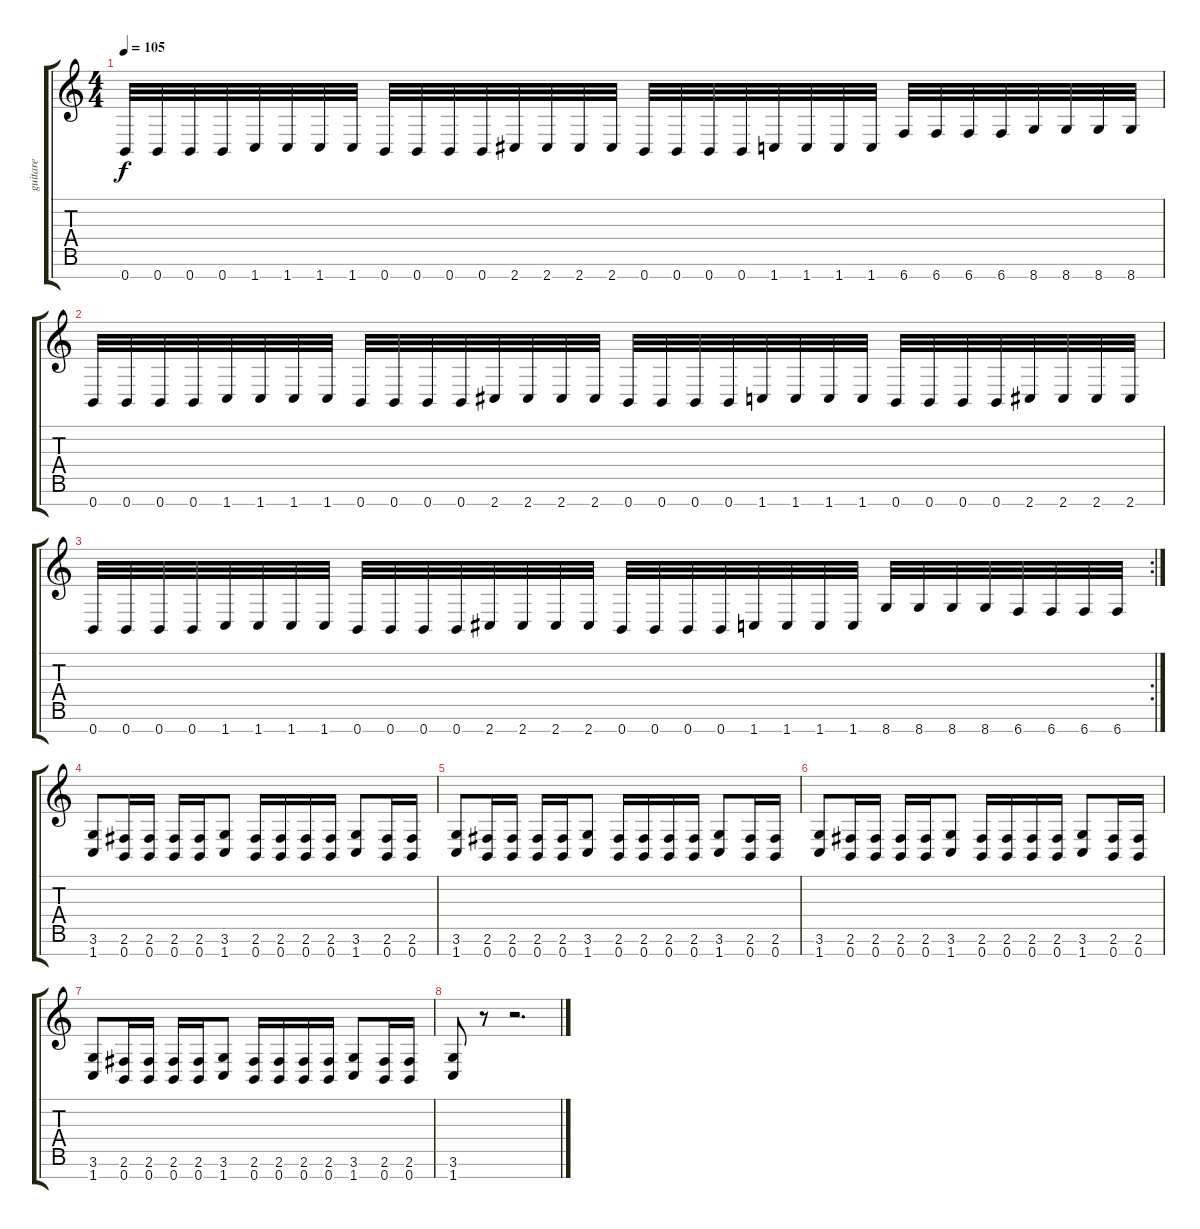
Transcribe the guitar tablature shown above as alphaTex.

\track ("guitare" "guitare") {instrument distortionguitar}
\staff {score tabs}
\tuning (E4 B3 G3 D3 A2 E2 B1) {hide}
\ts (4 4)
\tempo 105
\clef g2
\ks c
0.7.32{dy f} 0.7.32 0.7.32 0.7.32 1.7.32 1.7.32 1.7.32 1.7.32 0.7.32 0.7.32 0.7.32 0.7.32 2.7.32 2.7.32 2.7.32 2.7.32 0.7.32 0.7.32 0.7.32 0.7.32 1.7.32 1.7.32 1.7.32 1.7.32 6.7.32 6.7.32 6.7.32 6.7.32 8.7.32 8.7.32 8.7.32 8.7.32 |
0.7.32 0.7.32 0.7.32 0.7.32 1.7.32 1.7.32 1.7.32 1.7.32 0.7.32 0.7.32 0.7.32 0.7.32 2.7.32 2.7.32 2.7.32 2.7.32 0.7.32 0.7.32 0.7.32 0.7.32 1.7.32 1.7.32 1.7.32 1.7.32 0.7.32 0.7.32 0.7.32 0.7.32 2.7.32 2.7.32 2.7.32 2.7.32 |
\rc 2
0.7.32 0.7.32 0.7.32 0.7.32 1.7.32 1.7.32 1.7.32 1.7.32 0.7.32 0.7.32 0.7.32 0.7.32 2.7.32 2.7.32 2.7.32 2.7.32 0.7.32 0.7.32 0.7.32 0.7.32 1.7.32 1.7.32 1.7.32 1.7.32 8.7.32 8.7.32 8.7.32 8.7.32 6.7.32 6.7.32 6.7.32 6.7.32 |
(3.6 1.7).8 (2.6 0.7).16 (2.6 0.7).16 (2.6 0.7).16 (2.6 0.7).16 (3.6 1.7).8 (2.6 0.7).16 (2.6 0.7).16 (2.6 0.7).16 (2.6 0.7).16 (3.6 1.7).8 (2.6 0.7).16 (2.6 0.7).16 |
(3.6 1.7).8 (2.6 0.7).16 (2.6 0.7).16 (2.6 0.7).16 (2.6 0.7).16 (3.6 1.7).8 (2.6 0.7).16 (2.6 0.7).16 (2.6 0.7).16 (2.6 0.7).16 (3.6 1.7).8 (2.6 0.7).16 (2.6 0.7).16 |
(3.6 1.7).8 (2.6 0.7).16 (2.6 0.7).16 (2.6 0.7).16 (2.6 0.7).16 (3.6 1.7).8 (2.6 0.7).16 (2.6 0.7).16 (2.6 0.7).16 (2.6 0.7).16 (3.6 1.7).8 (2.6 0.7).16 (2.6 0.7).16 |
(3.6 1.7).8 (2.6 0.7).16 (2.6 0.7).16 (2.6 0.7).16 (2.6 0.7).16 (3.6 1.7).8 (2.6 0.7).16 (2.6 0.7).16 (2.6 0.7).16 (2.6 0.7).16 (3.6 1.7).8 (2.6 0.7).16 (2.6 0.7).16 |
(3.6 1.7).8 r.8 r.2{d}
